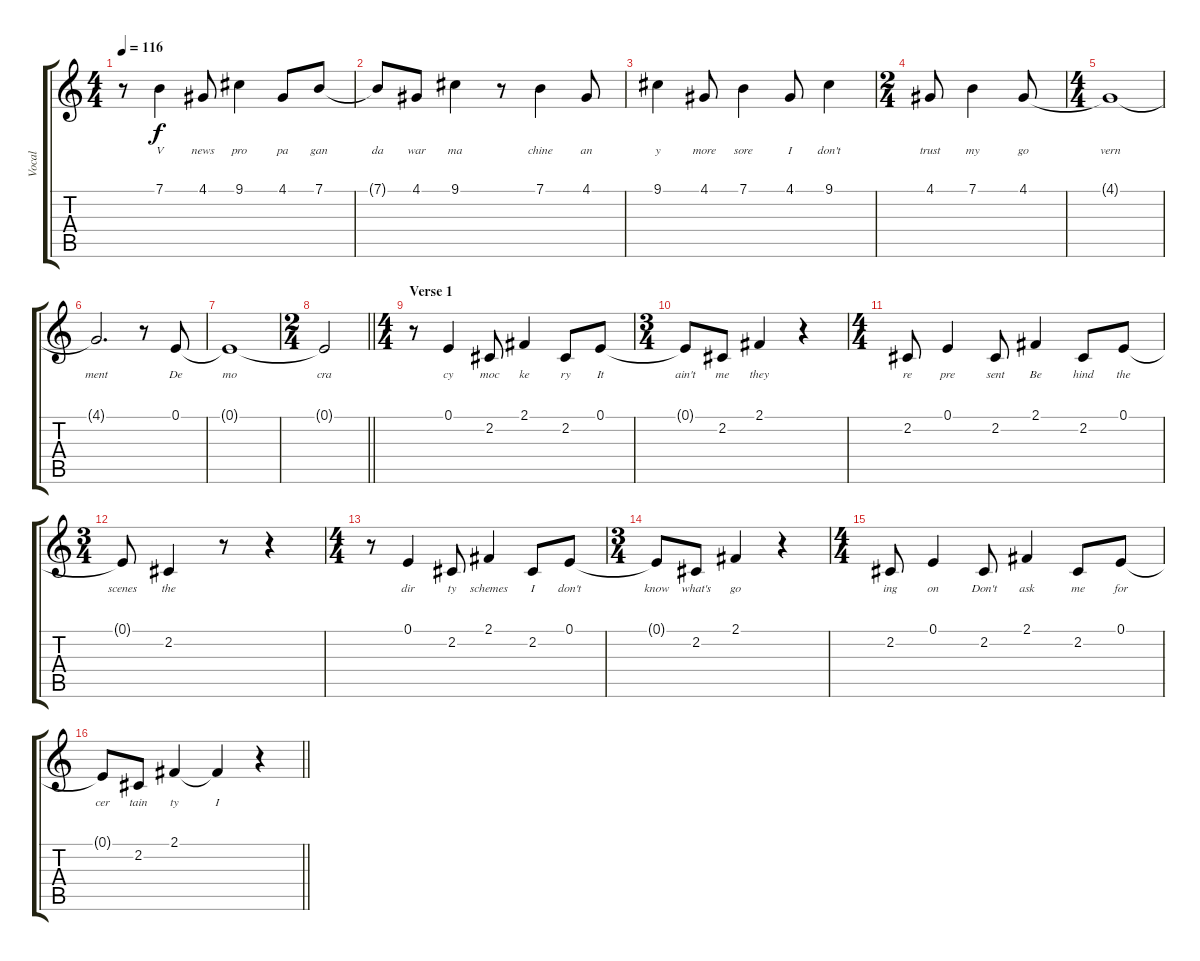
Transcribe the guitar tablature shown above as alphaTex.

\track ("Vocal" "Vocal") {instrument acousticgrandpiano}
\staff {score tabs}
\tuning (E4 B3 G3 D3 A2 E2) {hide}
\ts (4 4)
\tempo 116
\clef g2
\ks c
r.8{dy f} 7.1.4{lyrics (0 "V") lyrics (1 "") lyrics (2 "") lyrics (3 "") lyrics (4 "")} 4.1.8{lyrics (0 "news") lyrics (1 "") lyrics (2 "") lyrics (3 "") lyrics (4 "")} 9.1.4{lyrics (0 "pro") lyrics (1 "") lyrics (2 "") lyrics (3 "") lyrics (4 "")} 4.1.8{lyrics (0 "pa") lyrics (1 "") lyrics (2 "") lyrics (3 "") lyrics (4 "")} 7.1.8{lyrics (0 "gan") lyrics (1 "") lyrics (2 "") lyrics (3 "") lyrics (4 "")} |
7.1{t}.8{lyrics (0 "da") lyrics (1 "") lyrics (2 "") lyrics (3 "") lyrics (4 "")} 4.1.8{lyrics (0 "war") lyrics (1 "") lyrics (2 "") lyrics (3 "") lyrics (4 "")} 9.1.4{lyrics (0 "ma") lyrics (1 "") lyrics (2 "") lyrics (3 "") lyrics (4 "")} r.8 7.1.4{lyrics (0 "chine") lyrics (1 "") lyrics (2 "") lyrics (3 "") lyrics (4 "")} 4.1.8{lyrics (0 "an") lyrics (1 "") lyrics (2 "") lyrics (3 "") lyrics (4 "")} |
9.1.4{lyrics (0 "y") lyrics (1 "") lyrics (2 "") lyrics (3 "") lyrics (4 "")} 4.1.8{lyrics (0 "more") lyrics (1 "") lyrics (2 "") lyrics (3 "") lyrics (4 "")} 7.1.4{lyrics (0 "sore") lyrics (1 "") lyrics (2 "") lyrics (3 "") lyrics (4 "")} 4.1.8{lyrics (0 "I") lyrics (1 "") lyrics (2 "") lyrics (3 "") lyrics (4 "")} 9.1.4{lyrics (0 "don't") lyrics (1 "") lyrics (2 "") lyrics (3 "") lyrics (4 "")} |
\ts (2 4)
4.1.8{lyrics (0 "trust") lyrics (1 "") lyrics (2 "") lyrics (3 "") lyrics (4 "")} 7.1.4{lyrics (0 "my") lyrics (1 "") lyrics (2 "") lyrics (3 "") lyrics (4 "")} 4.1.8{lyrics (0 "go") lyrics (1 "") lyrics (2 "") lyrics (3 "") lyrics (4 "")} |
\ts (4 4)
4.1{t}.1{lyrics (0 "vern") lyrics (1 "") lyrics (2 "") lyrics (3 "") lyrics (4 "")} |
4.1{t}.2{d lyrics (0 "ment") lyrics (1 "") lyrics (2 "") lyrics (3 "") lyrics (4 "")} r.8 0.1.8{lyrics (0 "De") lyrics (1 "") lyrics (2 "") lyrics (3 "") lyrics (4 "")} |
0.1{t}.1{lyrics (0 "mo") lyrics (1 "") lyrics (2 "") lyrics (3 "") lyrics (4 "")} |
\ts (2 4)
\barLineRight lightlight
0.1{t}.2{lyrics (0 "cra") lyrics (1 "") lyrics (2 "") lyrics (3 "") lyrics (4 "")} |
\ts (4 4)
\section ("" "Verse 1")
r.8 0.1.4{lyrics (0 "cy") lyrics (1 "") lyrics (2 "") lyrics (3 "") lyrics (4 "")} 2.2.8{lyrics (0 "moc") lyrics (1 "") lyrics (2 "") lyrics (3 "") lyrics (4 "")} 2.1.4{lyrics (0 "ke") lyrics (1 "") lyrics (2 "") lyrics (3 "") lyrics (4 "")} 2.2.8{lyrics (0 "ry") lyrics (1 "") lyrics (2 "") lyrics (3 "") lyrics (4 "")} 0.1.8{lyrics (0 "It") lyrics (1 "") lyrics (2 "") lyrics (3 "") lyrics (4 "")} |
\ts (3 4)
0.1{t}.8{lyrics (0 "ain't") lyrics (1 "") lyrics (2 "") lyrics (3 "") lyrics (4 "")} 2.2.8{lyrics (0 "me") lyrics (1 "") lyrics (2 "") lyrics (3 "") lyrics (4 "")} 2.1.4{lyrics (0 "they") lyrics (1 "") lyrics (2 "") lyrics (3 "") lyrics (4 "")} r.4 |
\ts (4 4)
2.2.8{lyrics (0 "re") lyrics (1 "") lyrics (2 "") lyrics (3 "") lyrics (4 "")} 0.1.4{lyrics (0 "pre") lyrics (1 "") lyrics (2 "") lyrics (3 "") lyrics (4 "")} 2.2.8{lyrics (0 "sent") lyrics (1 "") lyrics (2 "") lyrics (3 "") lyrics (4 "")} 2.1.4{lyrics (0 "Be") lyrics (1 "") lyrics (2 "") lyrics (3 "") lyrics (4 "")} 2.2.8{lyrics (0 "hind") lyrics (1 "") lyrics (2 "") lyrics (3 "") lyrics (4 "")} 0.1.8{lyrics (0 "the") lyrics (1 "") lyrics (2 "") lyrics (3 "") lyrics (4 "")} |
\ts (3 4)
0.1{t}.8{lyrics (0 "scenes") lyrics (1 "") lyrics (2 "") lyrics (3 "") lyrics (4 "")} 2.2.4{lyrics (0 "the") lyrics (1 "") lyrics (2 "") lyrics (3 "") lyrics (4 "")} r.8 r.4 |
\ts (4 4)
r.8 0.1.4{lyrics (0 "dir") lyrics (1 "") lyrics (2 "") lyrics (3 "") lyrics (4 "")} 2.2.8{lyrics (0 "ty") lyrics (1 "") lyrics (2 "") lyrics (3 "") lyrics (4 "")} 2.1.4{lyrics (0 "schemes") lyrics (1 "") lyrics (2 "") lyrics (3 "") lyrics (4 "")} 2.2.8{lyrics (0 "I") lyrics (1 "") lyrics (2 "") lyrics (3 "") lyrics (4 "")} 0.1.8{lyrics (0 "don't") lyrics (1 "") lyrics (2 "") lyrics (3 "") lyrics (4 "")} |
\ts (3 4)
0.1{t}.8{lyrics (0 "know") lyrics (1 "") lyrics (2 "") lyrics (3 "") lyrics (4 "")} 2.2.8{lyrics (0 "what's") lyrics (1 "") lyrics (2 "") lyrics (3 "") lyrics (4 "")} 2.1.4{lyrics (0 "go") lyrics (1 "") lyrics (2 "") lyrics (3 "") lyrics (4 "")} r.4 |
\ts (4 4)
2.2.8{lyrics (0 "ing") lyrics (1 "") lyrics (2 "") lyrics (3 "") lyrics (4 "")} 0.1.4{lyrics (0 "on") lyrics (1 "") lyrics (2 "") lyrics (3 "") lyrics (4 "")} 2.2.8{lyrics (0 "Don't") lyrics (1 "") lyrics (2 "") lyrics (3 "") lyrics (4 "")} 2.1.4{lyrics (0 "ask") lyrics (1 "") lyrics (2 "") lyrics (3 "") lyrics (4 "")} 2.2.8{lyrics (0 "me") lyrics (1 "") lyrics (2 "") lyrics (3 "") lyrics (4 "")} 0.1.8{lyrics (0 "for") lyrics (1 "") lyrics (2 "") lyrics (3 "") lyrics (4 "")} |
\barLineRight lightlight
0.1{t}.8{lyrics (0 "cer") lyrics (1 "") lyrics (2 "") lyrics (3 "") lyrics (4 "")} 2.2.8{lyrics (0 "tain") lyrics (1 "") lyrics (2 "") lyrics (3 "") lyrics (4 "")} 2.1.4{lyrics (0 "ty") lyrics (1 "") lyrics (2 "") lyrics (3 "") lyrics (4 "")} 2.1{t}.4{lyrics (0 "I") lyrics (1 "") lyrics (2 "") lyrics (3 "") lyrics (4 "")} r.4
